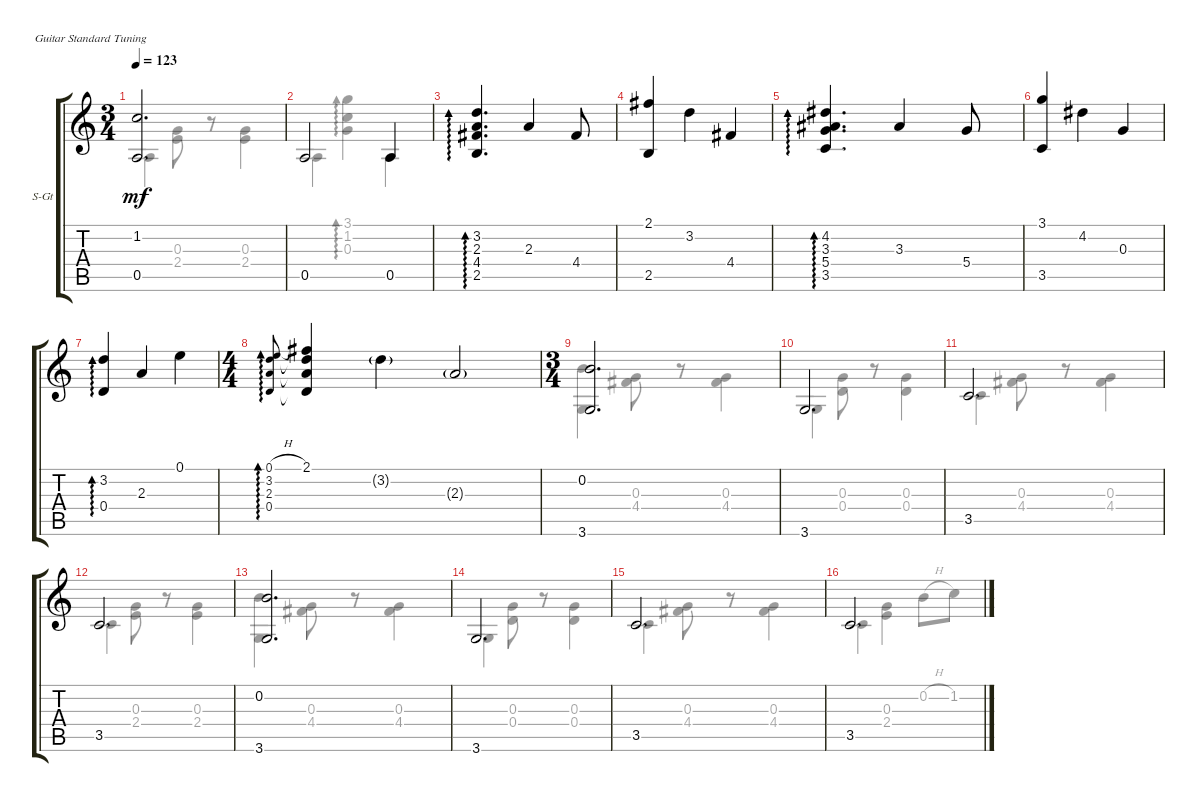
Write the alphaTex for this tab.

\defaultSystemsLayout 4
\bracketExtendMode groupsimilarinstruments
\firstSystemTrackNameOrientation horizontal
\otherSystemsTrackNameOrientation horizontal
\track ("Steel Guitar" "S-Gt") {instrument acousticguitarsteel}
\staff {score tabs}
\tuning (E4 B3 G3 D3 A2 E2)
\voice
\ts (3 4)
\tempo 123
\clef g2
\ks c
(1.2 0.5).2{d dy mf} |
0.5.2 0.5.4 |
(2.5 3.2 2.3 4.4).4{d ad 0} 2.3.4 4.4.8 |
(2.5 2.1).4 3.2.4 4.4.4 |
(3.5 4.2 3.3 5.4).4{d ad 0} 3.3.4 5.4.8 |
(3.5 3.1).4 4.2.4 0.3.4 |
(0.4 3.2).4{ad 0} 2.3.4 0.1.4 |
\ts (4 4)
(0.4 2.3 3.2 0.1{h}).8{ad 0 gr onbeat} (2.1 3.2{t} 2.3{t} 0.4{t}).4 3.2{g}.4 2.3{g}.2 |
\ts (3 4)
(3.6 0.2).2{d} |
3.6.2{d} |
3.5.2{d} |
3.5.2{d} |
(3.6 0.2).2{d} |
3.6.2{d} |
3.5.2{d} |
3.5.2{d}
\voice
\clef g2
\ottava regular
\simile none
\ks c
0.5.4{dy mf} (0.3 2.4).8 r.8 (0.3 2.4).4 |
0.5.4 (0.3 1.2 3.1).4{ad 0} 0.5.4 |
|
|
|
|
|
|
(0.2 3.6).4 (0.3 4.4).8 r.8 (0.3 4.4).4 |
3.6.4 (0.4 0.3).8 r.8 (0.3 0.4).4 |
3.5.4 (0.3 4.4).8 r.8 (0.3 4.4).4 |
3.5.4 (2.4 0.3).8 r.8 (0.3 2.4).4 |
(0.2 3.6).4 (0.3 4.4).8 r.8 (0.3 4.4).4 |
3.6.4 (0.4 0.3).8 r.8 (0.3 0.4).4 |
3.5.4 (0.3 4.4).8 r.8 (0.3 4.4).4 |
3.5.4 (2.4 0.3).4 0.2{h}.8 1.2.8
